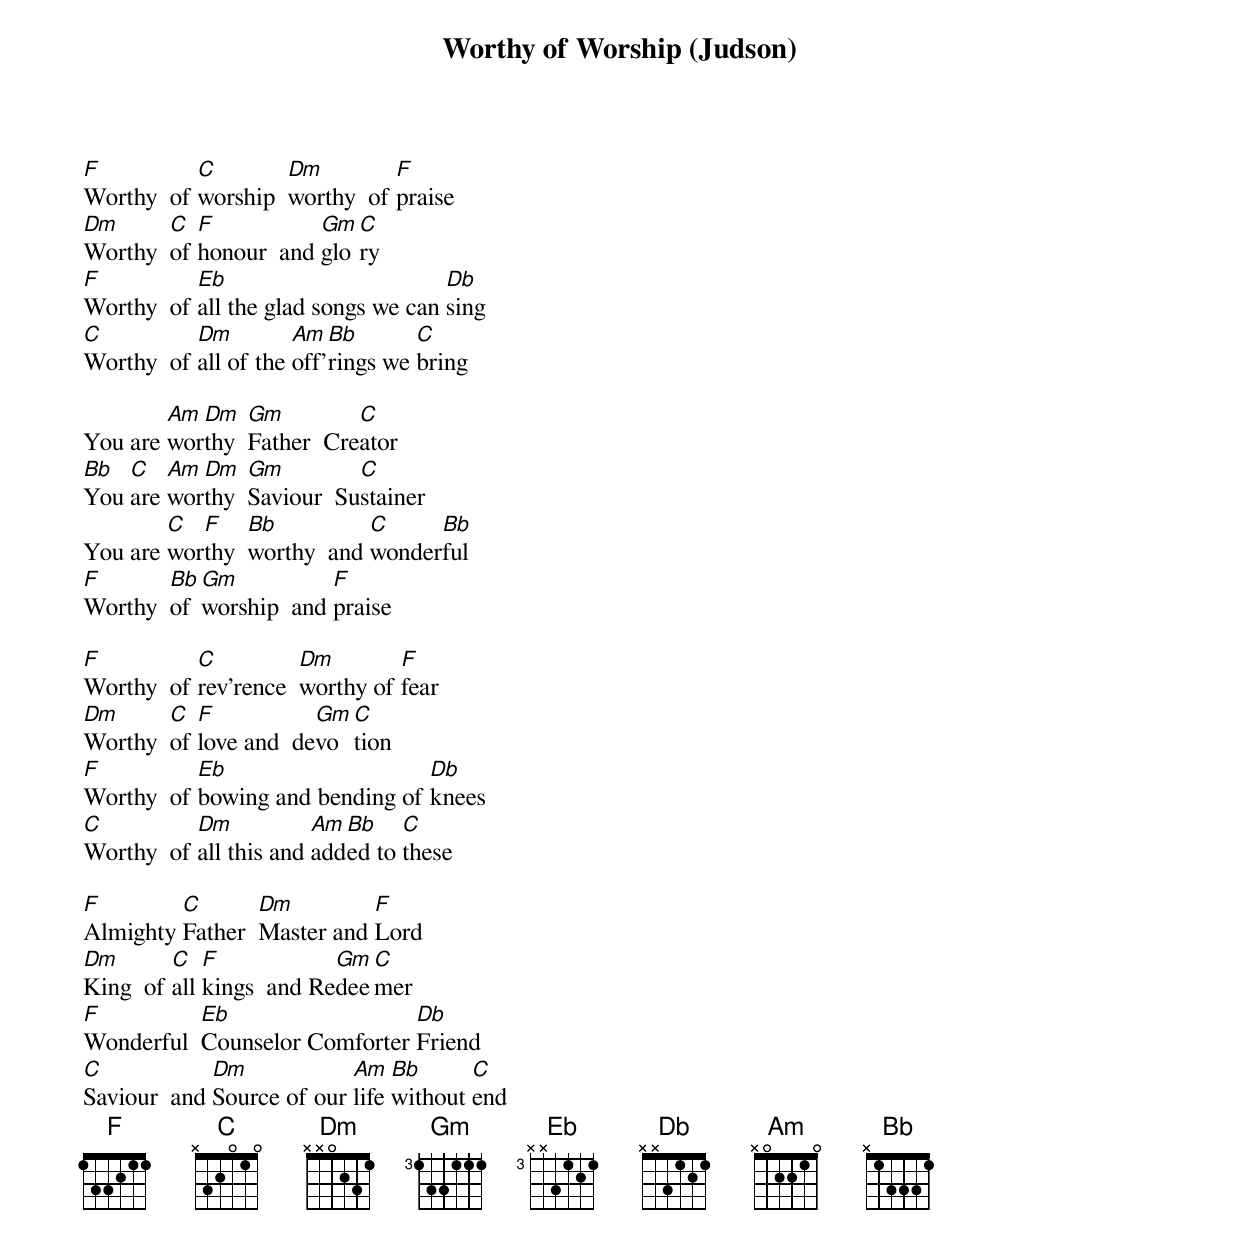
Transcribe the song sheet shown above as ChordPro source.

{title: Worthy of Worship (Judson)}
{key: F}
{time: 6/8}
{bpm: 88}
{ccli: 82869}
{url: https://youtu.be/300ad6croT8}
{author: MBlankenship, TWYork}
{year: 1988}
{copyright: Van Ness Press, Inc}

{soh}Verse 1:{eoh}
[F]Worthy  of [C]worship  [Dm]worthy  of [F]praise
[Dm]Worthy  [C]of [F]honour  and [Gm]glo[C]ry
[F]Worthy  of [Eb]all the glad songs we can [Db]sing
[C]Worthy  of [Dm]all of the [Am]off'[Bb]rings we [C]bring

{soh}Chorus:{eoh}
You are [Am]wor[Dm]thy  [Gm]Father  Cre[C]ator
[Bb]You [C]are [Am]wor[Dm]thy  [Gm]Saviour  Su[C]stainer
You are [C]wor[F]thy  [Bb]worthy  and [C]wonder[Bb]ful
[F]Worthy  [Bb]of [Gm]worship  and [F]praise

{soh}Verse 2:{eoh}
[F]Worthy  of [C]rev'rence  [Dm]worthy of [F]fear
[Dm]Worthy  [C]of [F]love and  de[Gm]vo[C]tion
[F]Worthy  of [Eb]bowing and bending of [Db]knees
[C]Worthy  of [Dm]all this and [Am]add[Bb]ed to [C]these

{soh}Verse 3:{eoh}
[F]Almighty [C]Father  [Dm]Master and [F]Lord
[Dm]King  of [C]all [F]kings  and Re[Gm]dee[C]mer
[F]Wonderful  [Eb]Counselor Comforter [Db]Friend
[C]Saviour  and [Dm]Source of our [Am]life [Bb]without [C]end
